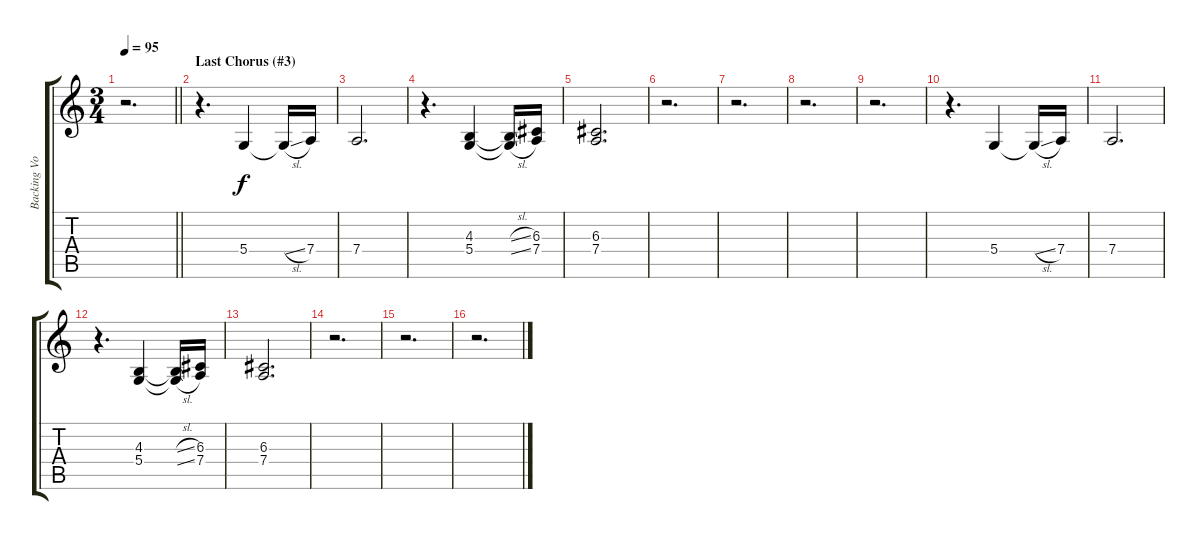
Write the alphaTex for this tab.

\track ("Backing Vocal" "Backing Vo") {instrument oboe}
\staff {score tabs}
\tuning (E4 B3 G3 D3 A2 D2) {hide}
\ts (3 4)
\tempo 95
\clef g2
\barLineRight lightlight
\ks c
r.2{d dy f} |
\section ("" "Last Chorus (#3)")
r.4{d} 5.4.4 5.4{sl t}.16 7.4.16 |
7.4.2{d} |
r.4{d} (4.3 5.4).4 (4.3{sl t} 5.4{sl t}).16 (6.3 7.4).16 |
(6.3 7.4).2{d} |
r.2{d} |
r.2{d} |
r.2{d} |
r.2{d} |
r.4{d} 5.4.4 5.4{sl t}.16 7.4.16 |
7.4.2{d} |
r.4{d} (4.3 5.4).4 (4.3{sl t} 5.4{sl t}).16 (6.3 7.4).16 |
(6.3 7.4).2{d} |
r.2{d} |
r.2{d} |
r.2{d}
